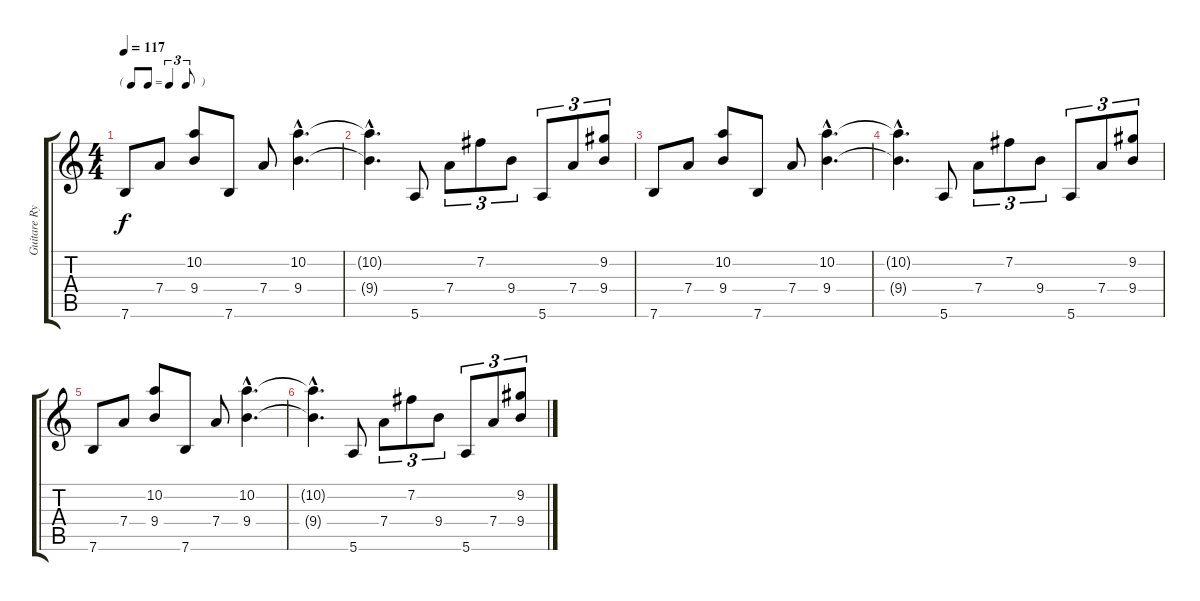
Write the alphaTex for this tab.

\track ("Guitare Rythm Tapping" "Guitare Ry") {instrument electricguitarjazz}
\staff {score tabs}
\tuning (E4 B3 G3 D3 A2 E2) {hide}
\ts (4 4)
\tf triplet8th
\tempo 117
\clef g2
\ks c
7.6.8{dy f} 7.4.8 (10.2 9.4).8 7.6.8 7.4.8 (10.2{hac} 9.4{hac}).4{d} |
(10.2{hac t} 9.4{hac t}).4{d} 5.6.8 7.4.8{tu (3 2)} 7.2.8{tu (3 2)} 9.4.8{tu (3 2)} 5.6.8{tu (3 2)} 7.4.8{tu (3 2)} (9.2 9.4).8{tu (3 2)} |
7.6.8 7.4.8 (10.2 9.4).8 7.6.8 7.4.8 (10.2{hac} 9.4{hac}).4{d} |
(10.2{hac t} 9.4{hac t}).4{d} 5.6.8 7.4.8{tu (3 2)} 7.2.8{tu (3 2)} 9.4.8{tu (3 2)} 5.6.8{tu (3 2)} 7.4.8{tu (3 2)} (9.2 9.4).8{tu (3 2)} |
7.6.8 7.4.8 (10.2 9.4).8 7.6.8 7.4.8 (10.2{hac} 9.4{hac}).4{d} |
(10.2{hac t} 9.4{hac t}).4{d} 5.6.8 7.4.8{tu (3 2)} 7.2.8{tu (3 2)} 9.4.8{tu (3 2)} 5.6.8{tu (3 2)} 7.4.8{tu (3 2)} (9.2 9.4).8{tu (3 2)}
